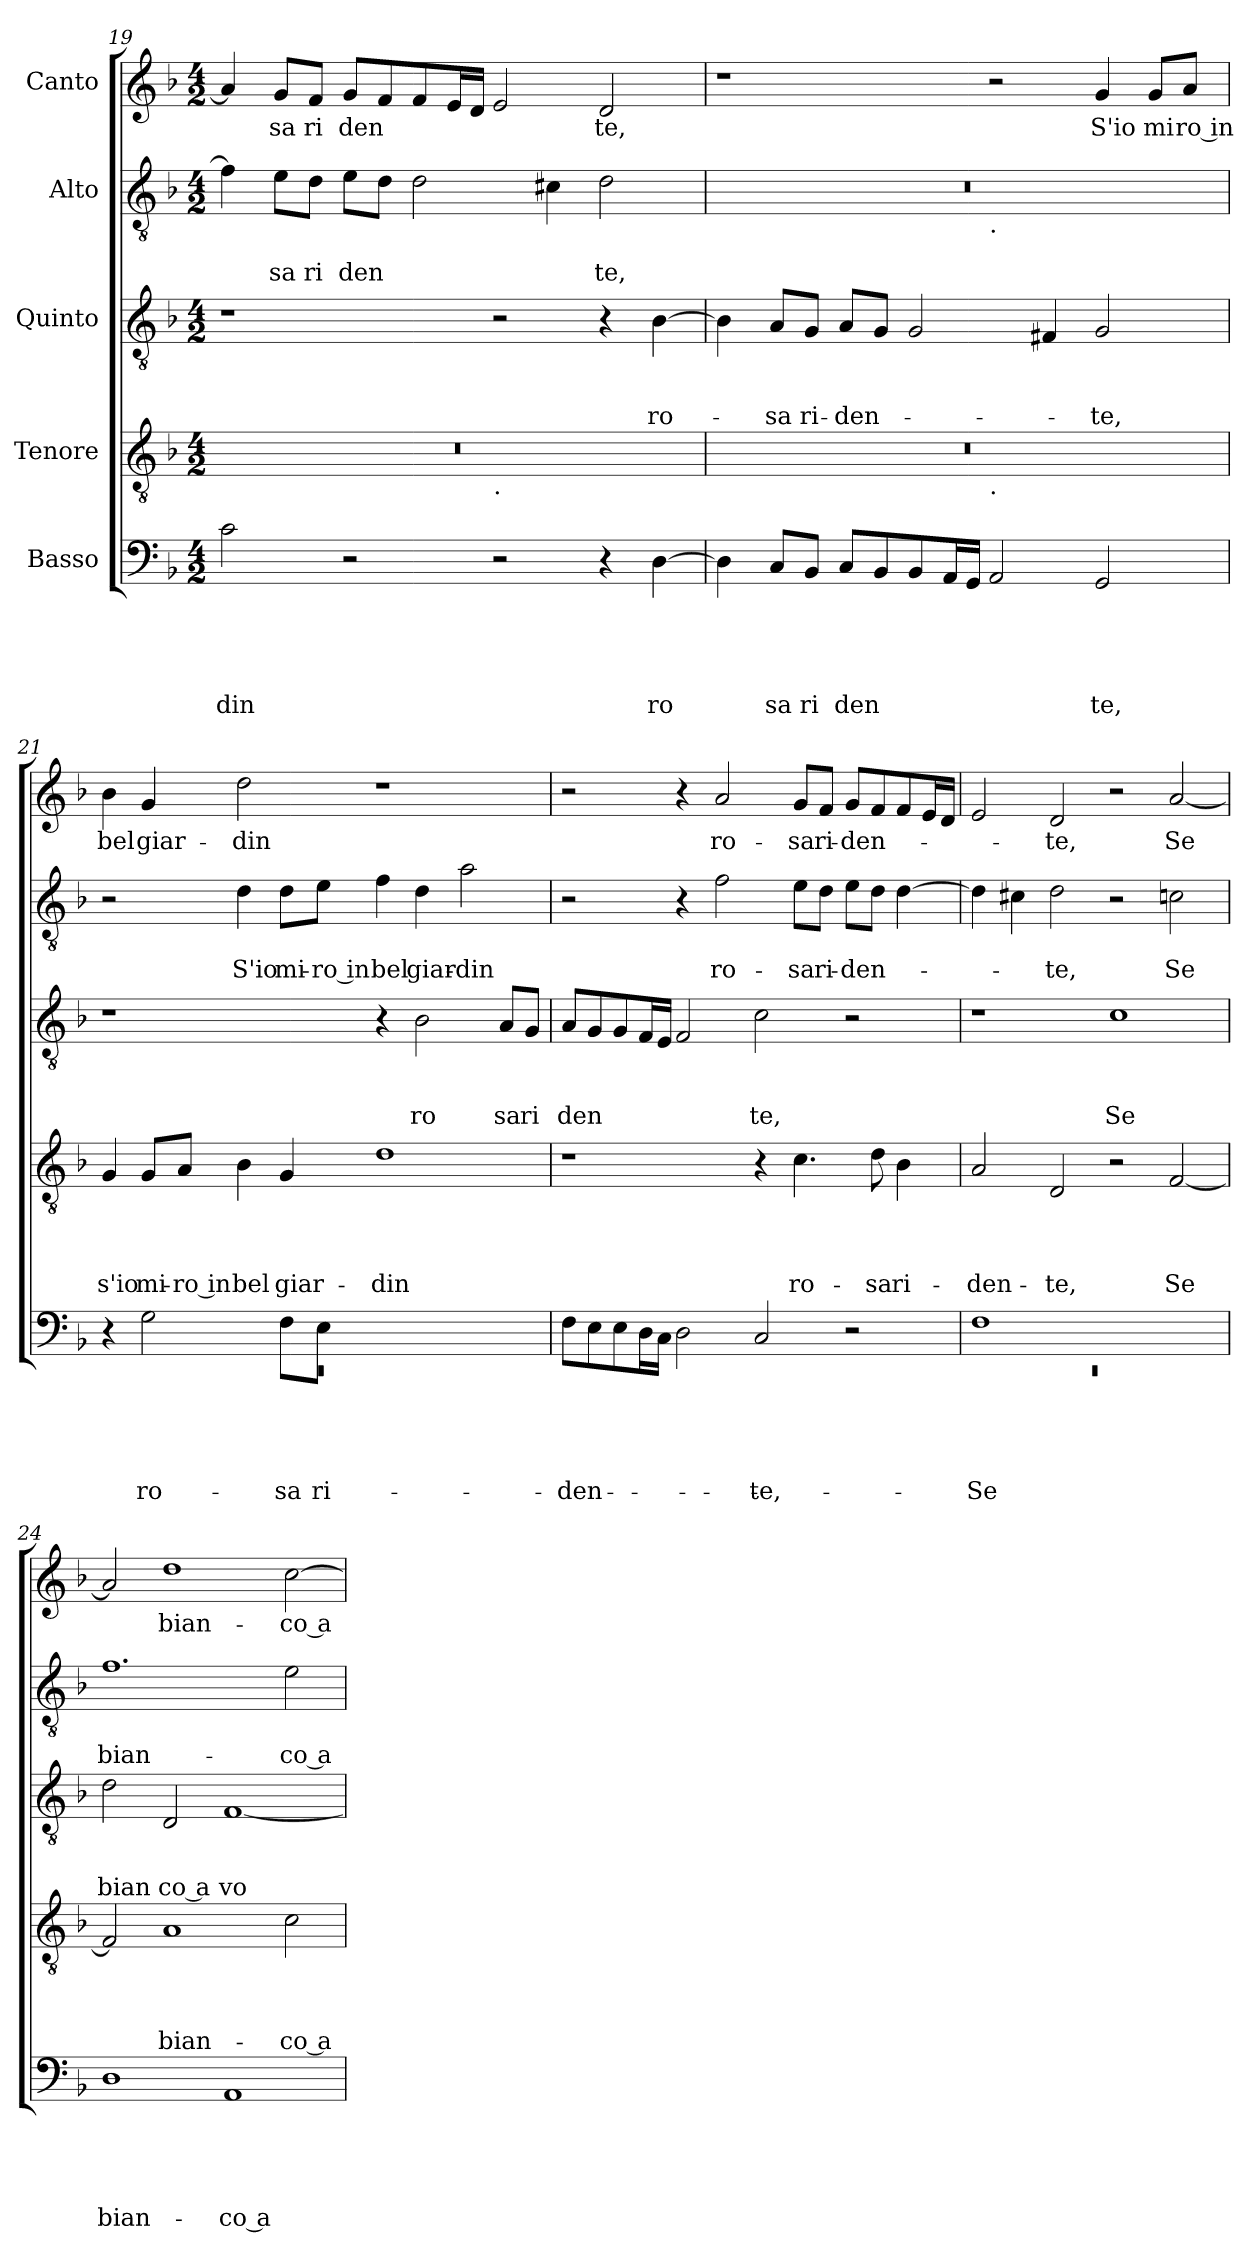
**kern	**text	**text	**text	**text	**text	**kern	**text	**text	**text	**text	**kern	**text	**text	**text	**kern	**text	**text	**kern	**text
*part5	*part5	*part5	*part5	*part5	*part5	*part4	*part4	*part4	*part4	*part4	*part3	*part3	*part3	*part3	*part2	*part2	*part2	*part1	*part1
*staff5	*staff5	*staff5	*staff5	*staff5	*staff5	*staff4	*staff4	*staff4	*staff4	*staff4	*staff3	*staff3	*staff3	*staff3	*staff2	*staff2	*staff2	*staff1	*staff1
*I"Basso	*	*	*	*	*	*I"Tenore	*	*	*	*	*I"Quinto	*	*	*	*I"Alto	*	*	*I"Canto	*
*clefF4	*	*	*	*	*	*clefGv2	*	*	*	*	*clefGv2	*	*	*	*clefGv2	*	*	*clefG2	*
*k[b-]	*	*	*	*	*	*k[b-]	*	*	*	*	*k[b-]	*	*	*	*k[b-]	*	*	*k[b-]	*
*F:	*	*	*	*	*	*F:	*	*	*	*	*F:	*	*	*	*F:	*	*	*F:	*
*M4/2	*	*	*	*	*	*M4/2	*	*	*	*	*M4/2	*	*	*	*M4/2	*	*	*M4/2	*
=19	=19	=19	=19	=19	=19	=19	=19	=19	=19	=19	=19	=19	=19	=19	=19	=19	=19	=19	=19
!	!	!	!	!	!LO:LY:b	!	!	!	!	!	!	!	!	!	!	!	!	!	!
*	*	*	*	*	*	*^	*	*	*	*	*	*	*	*	*	*	*	*	*
2c\	.	.	.	.	din	0r	1ryy	.	.	.	.	1r	.	.	.	4f\]	.	.	4a/]	.
!	!	!	!	!	!	!	!	!	!	!	!	!	!	!	!	!	!	!LO:LY:b	!	!LO:LY:b
.	.	.	.	.	.	.	.	.	.	.	.	.	.	.	.	8e\L	.	sa	8g/L	sa
!	!	!	!	!	!	!	!	!	!	!	!	!	!	!	!	!	!	!LO:LY:b	!	!LO:LY:b
.	.	.	.	.	.	.	.	.	.	.	.	.	.	.	.	8d\J	.	ri	8f/J	ri
!	!	!	!	!	!	!	!	!	!	!	!	!	!	!	!	!	!	!LO:LY:b	!	!LO:LY:b
2r	.	.	.	.	.	.	.	.	.	.	.	.	.	.	.	8e\L	.	den	8g/L	den
.	.	.	.	.	.	.	.	.	.	.	.	.	.	.	.	8d\J	.	.	8f/	.
.	.	.	.	.	.	.	.	.	.	.	.	.	.	.	.	2d\	.	.	8f/	.
.	.	.	.	.	.	.	.	.	.	.	.	.	.	.	.	.	.	.	16e/L	.
.	.	.	.	.	.	.	.	.	.	.	.	.	.	.	.	.	.	.	16d/JJ	.
!	!	!	!	!	!	!	!LO:TX:b:t=.	!	!	!	!	!	!	!	!	!	!	!	!	!
2r	.	.	.	.	.	.	1ryy	.	.	.	.	2r	.	.	.	.	.	.	2e/	.
.	.	.	.	.	.	.	.	.	.	.	.	.	.	.	.	4c#X\	.	.	.	.
!	!	!	!	!	!	!	!	!	!	!	!	!	!	!	!	!	!	!LO:LY:b	!	!LO:LY:b
4r	.	.	.	.	.	.	.	.	.	.	.	4r	.	.	.	2d\	.	te,	2d/	te,
!	!	!	!	!	!LO:LY:b	!	!	!	!	!	!	!	!	!	!LO:LY:b	!	!	!	!	!
[>4D\	.	.	.	.	ro	.	.	.	.	.	.	[>4B-\	.	.	ro-	.	.	.	.	.
=20	=20	=20	=20	=20	=20	=20	=20	=20	=20	=20	=20	=20	=20	=20	=20	=20	=20	=20	=20	=20
*	*	*	*	*	*	*	*	*	*	*	*	*	*	*	*	*^	*	*	*	*
4D\]	.	.	.	.	.	0r	1ryy	.	.	.	.	4B-\]	.	.	.	0r	1ryy	.	.	1r	.
!	!	!	!	!	!LO:LY:b	!	!	!	!	!	!	!	!	!	!LO:LY:b	!	!	!	!	!	!
8C/L	.	.	.	.	sa	.	.	.	.	.	.	8A/L	.	.	-sa	.	.	.	.	.	.
!	!	!	!	!	!LO:LY:b	!	!	!	!	!	!	!	!	!	!LO:LY:b	!	!	!	!	!	!
8BB-/J	.	.	.	.	ri	.	.	.	.	.	.	8G/J	.	.	ri-	.	.	.	.	.	.
!	!	!	!	!	!LO:LY:b	!	!	!	!	!	!	!	!	!	!LO:LY:b	!	!	!	!	!	!
8C/L	.	.	.	.	den	.	.	.	.	.	.	8A/L	.	.	-den-	.	.	.	.	.	.
8BB-/	.	.	.	.	.	.	.	.	.	.	.	8G/J	.	.	.	.	.	.	.	.	.
8BB-/	.	.	.	.	.	.	.	.	.	.	.	2G/	.	.	.	.	.	.	.	.	.
16AA/L	.	.	.	.	.	.	.	.	.	.	.	.	.	.	.	.	.	.	.	.	.
16GG/JJ	.	.	.	.	.	.	.	.	.	.	.	.	.	.	.	.	.	.	.	.	.
!	!	!	!	!	!	!	!	!	!	!	!	!	!	!	!	!	!LO:TX:b:t=.	!	!	!	!
!	!	!	!	!	!	!	!LO:TX:b:t=.	!	!	!	!	!	!	!	!	!	!	!	!	!	!
2AA/	.	.	.	.	.	.	1ryy	.	.	.	.	.	.	.	.	.	1ryy	.	.	2r	.
.	.	.	.	.	.	.	.	.	.	.	.	4F#X/	.	.	.	.	.	.	.	.	.
!	!	!	!	!	!LO:LY:b	!	!	!	!	!	!	!	!	!	!LO:LY:b	!	!	!	!	!	!LO:LY:b
2GG/	.	.	.	.	te,	.	.	.	.	.	.	2G/	.	.	-te,	.	.	.	.	4g/	S'io
!	!	!	!	!	!	!	!	!	!	!	!	!	!	!	!	!	!	!	!	!	!LO:LY:b
.	.	.	.	.	.	.	.	.	.	.	.	.	.	.	.	.	.	.	.	8g/L	mi
!	!	!	!	!	!	!	!	!	!	!	!	!	!	!	!	!	!	!	!	!	!LO:LY:b:rj
.	.	.	.	.	.	.	.	.	.	.	.	.	.	.	.	.	.	.	.	8a/J	ro in
!!LO:LB:g=z
=21	=21	=21	=21	=21	=21	=21	=21	=21	=21	=21	=21	=21	=21	=21	=21	=21	=21	=21	=21	=21	=21
*^	*	*	*	*	*	*	*	*	*	*	*	*	*	*	*	*	*	*	*	*	*
!	!LO:N:vis=1	!	!	!	!	!	!	!	!	!	!	!LO:LY:b	!	!	!	!	!	!	!	!	!	!LO:LY:b
*	*^	*	*	*	*	*	*v	*v	*	*	*	*	*	*	*	*	*v	*v	*	*	*	*
0ryy	0rEE	4r	.	.	.	.	.	4G/	.	.	.	s'io	1r	.	.	.	2r	.	.	4b-\	bel
!	!	!	!	!	!	!	!LO:LY:b	!	!	!	!	!LO:LY:b	!	!	!	!	!	!	!	!	!LO:LY:b
.	.	2G\	.	.	.	.	ro-	8G/L	.	.	.	mi-	.	.	.	.	.	.	.	4g/	giar-
!	!	!	!	!	!	!	!	!	!	!	!	!LO:LY:b:rj	!	!	!	!	!	!	!	!	!
.	.	.	.	.	.	.	.	8A/J	.	.	.	-ro in	.	.	.	.	.	.	.	.	.
!	!	!	!	!	!	!	!	!	!	!	!	!LO:LY:b	!	!	!	!	!	!	!LO:LY:b	!	!LO:LY:b
.	.	.	.	.	.	.	.	4B-\	.	.	.	bel	.	.	.	.	4d\	.	S'io	2dd\	-din
!	!	!	!	!	!	!	!LO:LY:b	!	!	!	!	!LO:LY:b	!	!	!	!	!	!	!LO:LY:b	!	!
.	.	8F\L	.	.	.	.	-sa	4G/	.	.	.	giar-	.	.	.	.	8d\L	.	mi-	.	.
!	!	!	!	!	!	!	!LO:LY:b	!	!	!	!	!	!	!	!	!	!	!	!LO:LY:b:rj	!	!
.	.	8E\J	.	.	.	.	ri-	.	.	.	.	.	.	.	.	.	8e\J	.	-ro in	.	.
!	!	!	!	!	!	!	!	!	!	!	!	!LO:LY:b	!	!	!	!	!	!	!LO:LY:b	!	!
.	.	1ryy	.	.	.	.	.	1d	.	.	.	-din	4r	.	.	.	4f\	.	bel	1r	.
!	!	!	!	!	!	!	!	!	!	!	!	!	!	!	!	!LO:LY:b	!	!	!LO:LY:b	!	!
.	.	.	.	.	.	.	.	.	.	.	.	.	2B-\	.	.	ro	4d\	.	giar-	.	.
!	!	!	!	!	!	!	!	!	!	!	!	!	!	!	!	!	!	!	!LO:LY:b	!	!
.	.	.	.	.	.	.	.	.	.	.	.	.	.	.	.	.	2a\	.	-din	.	.
!	!	!	!	!	!	!	!	!	!	!	!	!	!	!	!	!LO:LY:b	!	!	!	!	!
.	.	.	.	.	.	.	.	.	.	.	.	.	8A/L	.	.	sa	.	.	.	.	.
!	!	!	!	!	!	!	!	!	!	!	!	!	!	!	!	!LO:LY:b	!	!	!	!	!
.	.	.	.	.	.	.	.	.	.	.	.	.	8G/J	.	.	ri	.	.	.	.	.
*v	*v	*v	*	*	*	*	*	*	*	*	*	*	*	*	*	*	*	*	*	*	*
=22	=22	=22	=22	=22	=22	=22	=22	=22	=22	=22	=22	=22	=22	=22	=22	=22	=22	=22	=22
!	!	!	!	!	!LO:LY:b	!	!	!	!	!	!	!	!	!LO:LY:b	!	!	!	!	!
8F\L	.	.	.	.	-den-	1r	.	.	.	.	8A/L	.	.	den	2r	.	.	2r	.
8E\	.	.	.	.	.	.	.	.	.	.	8G/	.	.	.	.	.	.	.	.
8E\	.	.	.	.	.	.	.	.	.	.	8G/	.	.	.	.	.	.	.	.
16D\L	.	.	.	.	.	.	.	.	.	.	16F/L	.	.	.	.	.	.	.	.
16C\JJ	.	.	.	.	.	.	.	.	.	.	16E/JJ	.	.	.	.	.	.	.	.
2D\	.	.	.	.	.	.	.	.	.	.	2F/	.	.	.	4r	.	.	4r	.
!	!	!	!	!	!	!	!	!	!	!	!	!	!	!	!	!	!LO:LY:b	!	!LO:LY:b
.	.	.	.	.	.	.	.	.	.	.	.	.	.	.	2f\	.	ro-	2a/	ro-
!	!	!	!	!	!LO:LY:b	!	!	!	!	!	!	!	!	!LO:LY:b	!	!	!	!	!
2C/	.	.	.	.	-te,	4r	.	.	.	.	2c\	.	.	te,	.	.	.	.	.
!	!	!	!	!	!	!	!	!	!	!LO:LY:b	!	!	!	!	!	!	!LO:LY:b	!	!LO:LY:b
.	.	.	.	.	.	4.c\	.	.	.	ro-	.	.	.	.	8e\L	.	-sa	8g/L	-sa
!	!	!	!	!	!	!	!	!	!	!	!	!	!	!	!	!	!LO:LY:b	!	!LO:LY:b
.	.	.	.	.	.	.	.	.	.	.	.	.	.	.	8d\J	.	ri-	8f/J	ri-
!	!	!	!	!	!	!	!	!	!	!	!	!	!	!	!	!	!LO:LY:b	!	!LO:LY:b
2r	.	.	.	.	.	.	.	.	.	.	2r	.	.	.	8e\L	.	-den-	8g/L	-den-
!	!	!	!	!	!	!	!	!	!	!LO:LY:b	!	!	!	!	!	!	!	!	!
.	.	.	.	.	.	8d\	.	.	.	-sa	.	.	.	.	8d\J	.	.	8f/	.
!	!	!	!	!	!	!	!	!	!	!LO:LY:b	!	!	!	!	!	!	!	!	!
.	.	.	.	.	.	4B-\	.	.	.	ri-	.	.	.	.	[>4d\	.	.	8f/	.
.	.	.	.	.	.	.	.	.	.	.	.	.	.	.	.	.	.	16e/L	.
.	.	.	.	.	.	.	.	.	.	.	.	.	.	.	.	.	.	16d/JJ	.
=23	=23	=23	=23	=23	=23	=23	=23	=23	=23	=23	=23	=23	=23	=23	=23	=23	=23	=23	=23
*^	*	*	*	*	*	*	*	*	*	*	*	*	*	*	*	*	*	*	*
!	!LO:N:vis=1	!	!	!	!	!LO:LY:b	!	!	!	!	!LO:LY:b	!	!	!	!	!	!	!	!	!
*	*^	*	*	*	*	*	*	*	*	*	*	*	*	*	*	*	*	*	*	*
0ryy	0rEE	1F	.	.	.	.	Se	2A/	.	.	.	-den-	1r	.	.	.	4d\]	.	.	2e/	.
.	.	.	.	.	.	.	.	.	.	.	.	.	.	.	.	.	4c#X\	.	.	.	.
!	!	!	!	!	!	!	!	!	!	!	!	!LO:LY:b	!	!	!	!	!	!	!LO:LY:b	!	!LO:LY:b
.	.	.	.	.	.	.	.	2D/	.	.	.	-te,	.	.	.	.	2d\	.	-te,	2d/	-te,
!	!	!	!	!	!	!	!	!	!	!	!	!	!	!	!	!LO:LY:b	!	!	!	!	!
.	.	1ryy	.	.	.	.	.	2r	.	.	.	.	1c	.	.	Se	2r	.	.	2r	.
!	!	!	!	!	!	!	!	!	!	!	!	!LO:LY:b	!	!	!	!	!	!	!LO:LY:b	!	!LO:LY:b
.	.	.	.	.	.	.	.	[<2F/	.	.	.	Se	.	.	.	.	2cn\	.	Se	[<2a/	Se
*v	*v	*v	*	*	*	*	*	*	*	*	*	*	*	*	*	*	*	*	*	*	*
=24	=24	=24	=24	=24	=24	=24	=24	=24	=24	=24	=24	=24	=24	=24	=24	=24	=24	=24	=24
!	!	!	!	!	!LO:LY:b	!	!	!	!	!	!	!	!	!LO:LY:b	!	!	!LO:LY:b	!	!
1D	.	.	.	.	bian-	2F/]	.	.	.	.	2d\	.	.	bian	1.f	.	bian-	2a/]	.
!	!	!	!	!	!	!	!	!	!	!LO:LY:b	!	!	!	!LO:LY:b:rj	!	!	!	!	!LO:LY:b
.	.	.	.	.	.	1A	.	.	.	bian-	2D/	.	.	co a	.	.	.	1dd	bian-
!	!	!	!	!	!LO:LY:b:rj	!	!	!	!	!	!	!	!	!LO:LY:b	!	!	!	!	!
1AA	.	.	.	.	-co a-	.	.	.	.	.	[<1F	.	.	vo	.	.	.	.	.
!	!	!	!	!	!	!	!	!	!	!LO:LY:b:rj	!	!	!	!	!	!	!LO:LY:b:rj	!	!LO:LY:b
.	.	.	.	.	.	2c\	.	.	.	-co a-	.	.	.	.	2e\	.	-co a-	[>2cc\	-co a-
=	=	=	=	=	=	=	=	=	=	=	=	=	=	=	=	=	=	=	=
*-	*-	*-	*-	*-	*-	*-	*-	*-	*-	*-	*-	*-	*-	*-	*-	*-	*-	*-	*-
